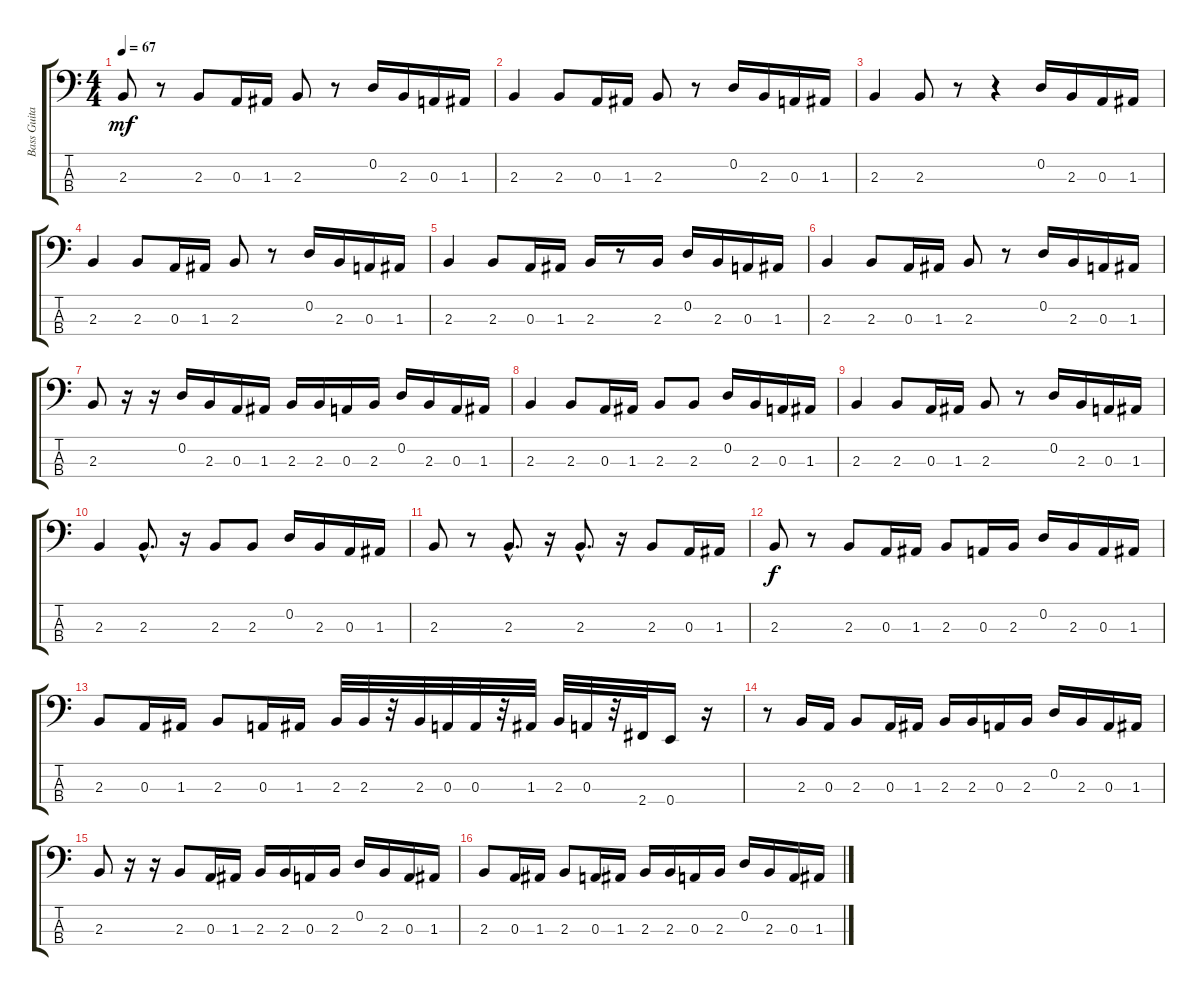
\track ("Bass Guitar" "Bass Guita") {instrument electricbasspick}
\staff {score tabs}
\tuning (G2 D2 A1 E1) {hide}
\ts (4 4)
\tempo 67
\clef f4
\ks c
2.3.8{dy mf} r.8 2.3.8 0.3.16 1.3.16 2.3.8 r.8 0.2.16 2.3.16 0.3.16 1.3.16 |
2.3.4 2.3.8 0.3.16 1.3.16 2.3.8 r.8 0.2.16 2.3.16 0.3.16 1.3.16 |
2.3.4 2.3.8 r.8 r.4 0.2.16 2.3.16 0.3.16 1.3.16 |
2.3.4 2.3.8 0.3.16 1.3.16 2.3.8 r.8 0.2.16 2.3.16 0.3.16 1.3.16 |
2.3.4 2.3.8 0.3.16 1.3.16 2.3.16 r.8 2.3.16 0.2.16 2.3.16 0.3.16 1.3.16 |
2.3.4 2.3.8 0.3.16 1.3.16 2.3.8 r.8 0.2.16 2.3.16 0.3.16 1.3.16 |
2.3.8 r.16 r.16 0.2.16 2.3.16 0.3.16 1.3.16 2.3.16 2.3.16 0.3.16 2.3.16 0.2.16 2.3.16 0.3.16 1.3.16 |
2.3.4 2.3.8 0.3.16 1.3.16 2.3.8 2.3.8 0.2.16 2.3.16 0.3.16 1.3.16 |
2.3.4 2.3.8 0.3.16 1.3.16 2.3.8 r.8 0.2.16 2.3.16 0.3.16 1.3.16 |
2.3.4 2.3{hac}.8{d} r.16 2.3.8 2.3.8 0.2.16 2.3.16 0.3.16 1.3.16 |
2.3.8 r.8 2.3{hac}.8{d} r.16 2.3{hac}.8{d} r.16 2.3.8 0.3.16 1.3.16 |
2.3.8{dy f} r.8 2.3.8 0.3.16 1.3.16 2.3.8 0.3.16 2.3.16 0.2.16 2.3.16 0.3.16 1.3.16 |
2.3.8 0.3.16 1.3.16 2.3.8 0.3.16 1.3.16 2.3.32 2.3.32 r.32 2.3.32 0.3.32 0.3.32 r.32 1.3.32 2.3.32 0.3.32 r.32 2.4.32 0.4.16 r.16 |
r.8 2.3.16 0.3.16 2.3.8 0.3.16 1.3.16 2.3.16 2.3.16 0.3.16 2.3.16 0.2.16 2.3.16 0.3.16 1.3.16 |
2.3.8 r.16 r.16 2.3.8 0.3.16 1.3.16 2.3.16 2.3.16 0.3.16 2.3.16 0.2.16 2.3.16 0.3.16 1.3.16 |
2.3.8 0.3.16 1.3.16 2.3.8 0.3.16 1.3.16 2.3.16 2.3.16 0.3.16 2.3.16 0.2.16 2.3.16 0.3.16 1.3.16
